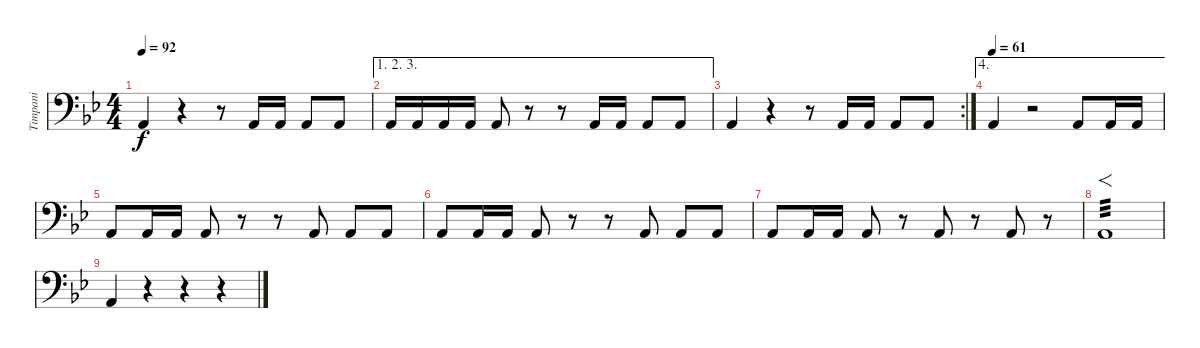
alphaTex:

\track ("Timpani" "Timpani") {instrument timpani}
\staff {score}
\tuning (C3 G2 D2 A1 E1 F0) {hide}
\ts (4 4)
\tempo 92
\clef f4
\ks gminor
7.3.4{dy f} r.4 r.8 7.3.16 7.3.16 7.3.8 7.3.8 |
\ae (1 2 3)
7.3.16 7.3.16 7.3.16 7.3.16 7.3.8 r.8 r.8 7.3.16 7.3.16 7.3.8 7.3.8 |
\rc 2
7.3.4 r.4 r.8 7.3.16 7.3.16 7.3.8 7.3.8 |
\ae 4
\tempo 61
7.3.4 r.2 7.3.8 7.3.16 7.3.16 |
7.3.8 7.3.16 7.3.16 7.3.8 r.8 r.8 7.3.8 7.3.8 7.3.8 |
7.3.8 7.3.16 7.3.16 7.3.8 r.8 r.8 7.3.8 7.3.8 7.3.8 |
7.3.8 7.3.16 7.3.16 7.3.8 r.8 7.3.8 r.8 7.3.8 r.8 |
7.3.1{f tp 3} |
7.3.4 r.4 r.4 r.4
